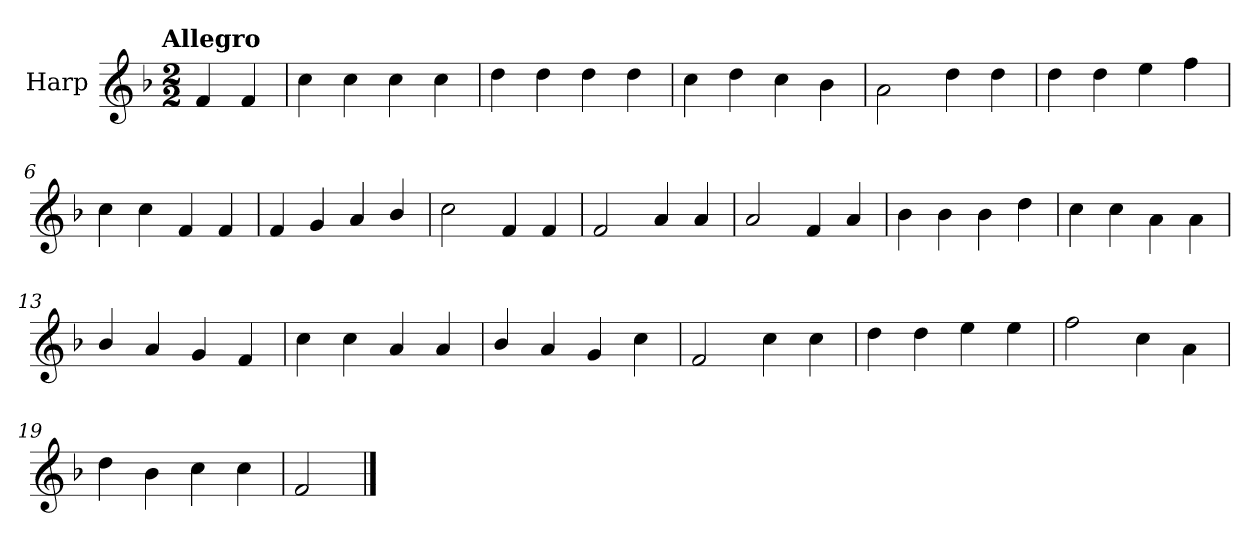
**kern
*part1
*staff1
*I"Harp
*I'Hrp.
*clefG2
*k[b-]
!!LO:TX:omd:t=Allegro
*M2/2
*MM144
=
4f/
4f/
=1
4cc\
4cc\
4cc\
4cc\
=2
4dd\
4dd\
4dd\
4dd\
=3
4cc\
4dd\
4cc\
4b-\
=4
2a\
4dd\
4dd\
!!LO:LB:g=z
=5
4dd\
4dd\
4ee\
4ff\
=6
4cc\
4cc\
4f/
4f/
=7
4f/
4g/
4a/
4b-/
=8
2cc\
4f/
4f/
=9
2f/
4a/
4a/
=10
2a/
4f/
4a/
!!LO:LB:g=z
=11
4b-\
4b-\
4b-\
4dd\
=12
4cc\
4cc\
4a\
4a\
=13
4b-/
4a/
4g/
4f/
=14
4cc\
4cc\
4a/
4a/
=15
4b-/
4a/
4g/
4cc\
!!LO:LB:g=z
=16
2f/
4cc\
4cc\
=17
4dd\
4dd\
4ee\
4ee\
=18
2ff\
4cc\
4a\
=19
4dd\
4b-\
4cc\
4cc\
=20
2f/
==
*-
